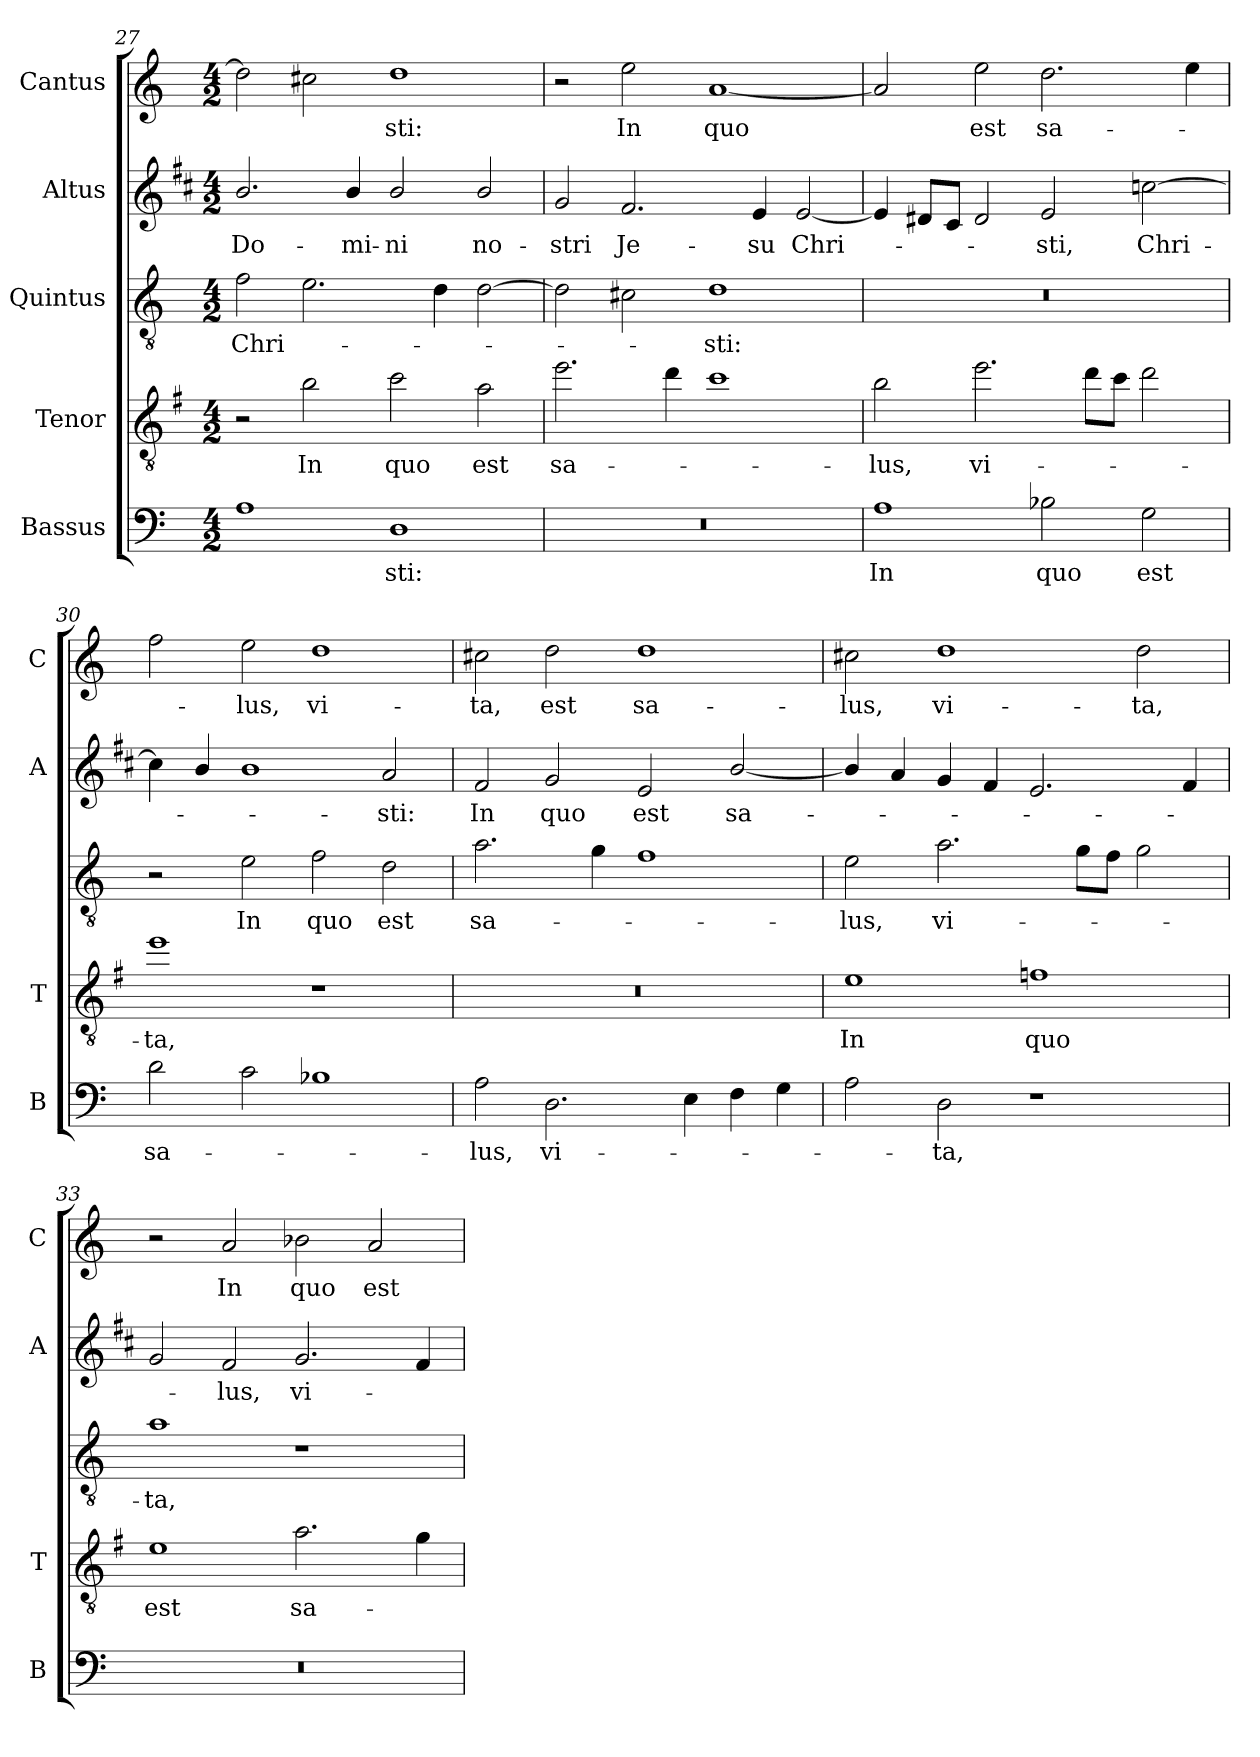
**kern	**text	**kern	**text	**kern	**text	**kern	**text	**kern	**text
*part5	*part5	*part4	*part4	*part3	*part3	*part2	*part2	*part1	*part1
*staff5	*staff5	*staff4	*staff4	*staff3	*staff3	*staff2	*staff2	*staff1	*staff1
*I"Bassus	*	*I"Tenor	*	*I"Quintus	*	*I"Altus	*	*I"Cantus	*
*I'B	*	*I'T	*	*	*	*I'A	*	*I'C	*
*clefF4	*	*clefGv2	*	*clefGv2	*	*clefG2	*	*clefG2	*
*	*	*ITrd4c7	*	*	*	*ITrd1c2	*	*	*
*k[]	*	*k[]	*	*k[]	*	*k[]	*	*k[]	*
*C:	*	*C:	*	*C:	*	*C:	*	*C:	*
*M4/2	*	*M4/2	*	*M4/2	*	*M4/2	*	*M4/2	*
=27	=27	=27	=27	=27	=27	=27	=27	=27	=27
!	!	!	!	!	!LO:LY:b	!	!LO:LY:b	!	!
1A	.	2r	.	2f\	Chri-	2.a/	Do-	2dd\]	.
!	!	!	!LO:LY:b	!	!	!	!	!	!
.	.	2e\	In	2.e\	.	.	.	2cc#X\	.
!	!	!	!	!	!	!	!LO:LY:b	!	!
.	.	.	.	.	.	4a/	-mi-	.	.
!	!LO:LY:b	!	!LO:LY:b	!	!	!	!LO:LY:b	!	!LO:LY:b
1D	-sti:	2f\	quo	.	.	2a/	-ni	1dd	-sti:
.	.	.	.	4d\	.	.	.	.	.
!	!	!	!LO:LY:b	!	!	!	!LO:LY:b	!	!
.	.	2d\	est	[2d\	.	2a/	no-	.	.
=28	=28	=28	=28	=28	=28	=28	=28	=28	=28
!	!	!	!LO:LY:b	!	!	!	!LO:LY:b	!	!
0r	.	2.a\	sa-	2d\]	.	2f/	-stri	2r	.
!	!	!	!	!	!	!	!LO:LY:b	!	!LO:LY:b
.	.	.	.	2c#X\	.	2.e/	Je-	2ee\	In
.	.	4g\	.	.	.	.	.	.	.
!	!	!	!	!	!LO:LY:b	!	!	!	!LO:LY:b
.	.	1f	.	1d	-sti:	.	.	[1a	quo
!	!	!	!	!	!	!	!LO:LY:b	!	!
.	.	.	.	.	.	4d/	-su	.	.
!	!	!	!	!	!	!	!LO:LY:b	!	!
.	.	.	.	.	.	[2d/	Chri-	.	.
=29	=29	=29	=29	=29	=29	=29	=29	=29	=29
!	!LO:LY:b	!	!LO:LY:b	!	!	!	!	!	!
1A	In	2e\	-lus,	0r	.	4d/]	.	2a/]	.
.	.	.	.	.	.	8c#X/L	.	.	.
.	.	.	.	.	.	8B/J	.	.	.
!	!	!	!LO:LY:b	!	!	!	!	!	!LO:LY:b
.	.	2.a\	vi-	.	.	2c#/	.	2ee\	est
!	!LO:LY:b	!	!	!	!	!	!LO:LY:b	!	!LO:LY:b
2B-X\	quo	.	.	.	.	2d/	-sti,	2.dd\	sa-
.	.	8g\L	.	.	.	.	.	.	.
.	.	8f\J	.	.	.	.	.	.	.
!	!LO:LY:b	!	!	!	!	!	!LO:LY:b	!	!
2G\	est	2g\	.	.	.	[2b-X\	Chri-	.	.
.	.	.	.	.	.	.	.	4ee\	.
!!LO:LB:g=z
=30	=30	=30	=30	=30	=30	=30	=30	=30	=30
!	!LO:LY:b	!	!LO:LY:b	!	!	!	!	!	!
2d\	sa-	1a	-ta,	2r	.	4b-\]	.	2ff\	.
.	.	.	.	.	.	4a/	.	.	.
!	!	!	!	!	!LO:LY:b	!	!	!	!LO:LY:b
2c\	.	.	.	2e\	In	1a	.	2ee\	-lus,
!	!	!	!	!	!LO:LY:b	!	!	!	!LO:LY:b
1B-X	.	1r	.	2f\	quo	.	.	1dd	vi-
!	!	!	!	!	!LO:LY:b	!	!LO:LY:b	!	!
.	.	.	.	2d\	est	2g/	-sti:	.	.
=31	=31	=31	=31	=31	=31	=31	=31	=31	=31
!	!LO:LY:b	!	!	!	!LO:LY:b	!	!LO:LY:b	!	!LO:LY:b
2A\	-lus,	0r	.	2.a\	sa-	2e/	In	2cc#X\	-ta,
!	!LO:LY:b	!	!	!	!	!	!LO:LY:b	!	!LO:LY:b
2.D\	vi-	.	.	.	.	2f/	quo	2dd\	est
.	.	.	.	4g\	.	.	.	.	.
!	!	!	!	!	!	!	!LO:LY:b	!	!LO:LY:b
.	.	.	.	1f	.	2d/	est	1dd	sa-
4E\	.	.	.	.	.	.	.	.	.
!	!	!	!	!	!	!	!LO:LY:b	!	!
4F\	.	.	.	.	.	[2a/	sa-	.	.
4G\	.	.	.	.	.	.	.	.	.
=32	=32	=32	=32	=32	=32	=32	=32	=32	=32
!	!	!	!LO:LY:b	!	!LO:LY:b	!	!	!	!LO:LY:b
2A\	.	1A	In	2e\	-lus,	4a/]	.	2cc#X\	-lus,
.	.	.	.	.	.	4g/	.	.	.
!	!LO:LY:b	!	!	!	!LO:LY:b	!	!	!	!LO:LY:b
2D\	-ta,	.	.	2.a\	vi-	4f/	.	1dd	vi-
.	.	.	.	.	.	4e/	.	.	.
!	!	!	!LO:LY:b	!	!	!	!	!	!
1r	.	1B-X	quo	.	.	2.d/	.	.	.
.	.	.	.	8g\L	.	.	.	.	.
.	.	.	.	8f\J	.	.	.	.	.
!	!	!	!	!	!	!	!	!	!LO:LY:b
.	.	.	.	2g\	.	.	.	2dd\	-ta,
.	.	.	.	.	.	4e/	.	.	.
=33	=33	=33	=33	=33	=33	=33	=33	=33	=33
!	!	!	!LO:LY:b	!	!LO:LY:b	!	!	!	!
0r	.	1A	est	1a	-ta,	2f/	.	2r	.
!	!	!	!	!	!	!	!LO:LY:b	!	!LO:LY:b
.	.	.	.	.	.	2e/	-lus,	2a/	In
!	!	!	!LO:LY:b	!	!	!	!LO:LY:b	!	!LO:LY:b
.	.	2.d\	sa-	1r	.	2.f/	vi-	2b-X\	quo
!	!	!	!	!	!	!	!	!	!LO:LY:b
.	.	.	.	.	.	.	.	2a/	est
.	.	4c\	.	.	.	4e/	.	.	.
=	=	=	=	=	=	=	=	=	=
*-	*-	*-	*-	*-	*-	*-	*-	*-	*-
